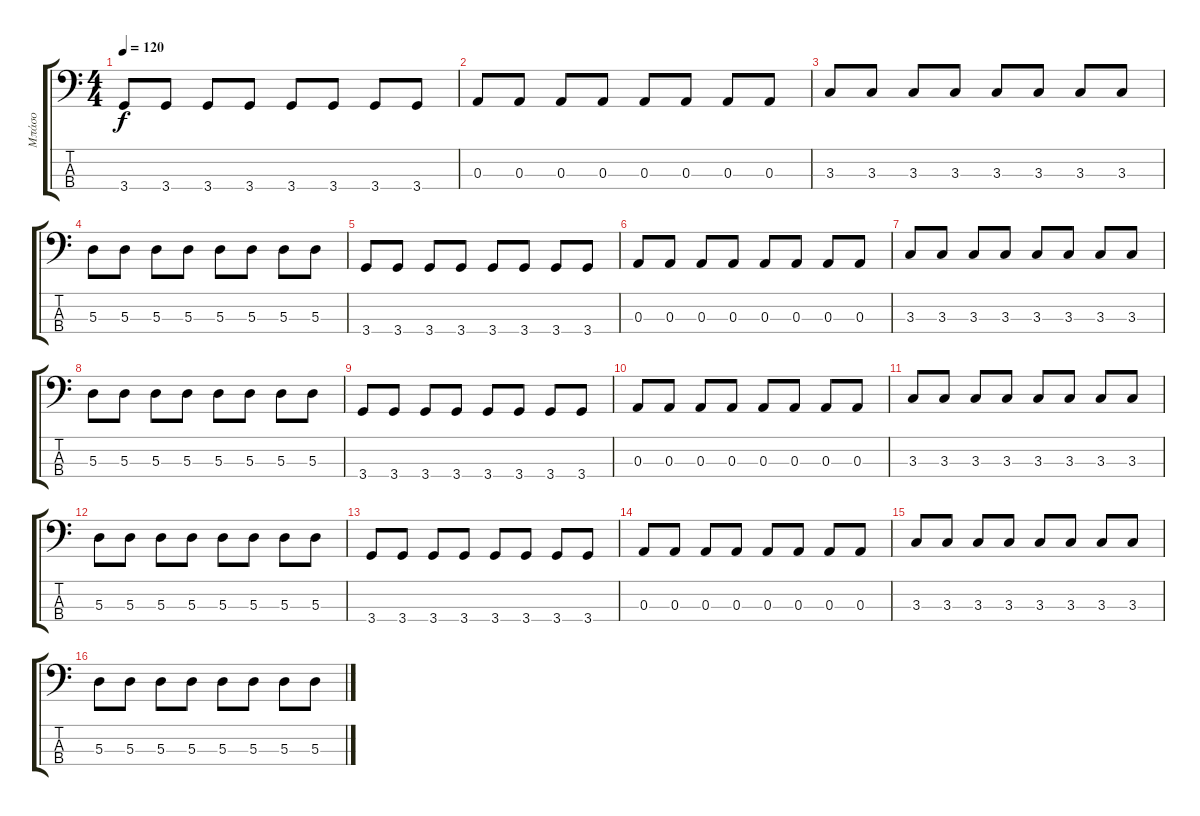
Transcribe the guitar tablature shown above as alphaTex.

\track ("Μπάσο" "Μπάσο") {instrument acousticguitarnylon}
\staff {score tabs}
\tuning (G2 D2 A1 E1) {hide}
\ts (4 4)
\tempo 120
\clef f4
\ks c
3.4.8{dy f} 3.4.8 3.4.8 3.4.8 3.4.8 3.4.8 3.4.8 3.4.8 |
0.3.8 0.3.8 0.3.8 0.3.8 0.3.8 0.3.8 0.3.8 0.3.8 |
3.3.8 3.3.8 3.3.8 3.3.8 3.3.8 3.3.8 3.3.8 3.3.8 |
5.3.8 5.3.8 5.3.8 5.3.8 5.3.8 5.3.8 5.3.8 5.3.8 |
3.4.8 3.4.8 3.4.8 3.4.8 3.4.8 3.4.8 3.4.8 3.4.8 |
0.3.8 0.3.8 0.3.8 0.3.8 0.3.8 0.3.8 0.3.8 0.3.8 |
3.3.8 3.3.8 3.3.8 3.3.8 3.3.8 3.3.8 3.3.8 3.3.8 |
5.3.8 5.3.8 5.3.8 5.3.8 5.3.8 5.3.8 5.3.8 5.3.8 |
3.4.8 3.4.8 3.4.8 3.4.8 3.4.8 3.4.8 3.4.8 3.4.8 |
0.3.8 0.3.8 0.3.8 0.3.8 0.3.8 0.3.8 0.3.8 0.3.8 |
3.3.8 3.3.8 3.3.8 3.3.8 3.3.8 3.3.8 3.3.8 3.3.8 |
5.3.8 5.3.8 5.3.8 5.3.8 5.3.8 5.3.8 5.3.8 5.3.8 |
3.4.8 3.4.8 3.4.8 3.4.8 3.4.8 3.4.8 3.4.8 3.4.8 |
0.3.8 0.3.8 0.3.8 0.3.8 0.3.8 0.3.8 0.3.8 0.3.8 |
3.3.8 3.3.8 3.3.8 3.3.8 3.3.8 3.3.8 3.3.8 3.3.8 |
5.3.8 5.3.8 5.3.8 5.3.8 5.3.8 5.3.8 5.3.8 5.3.8
